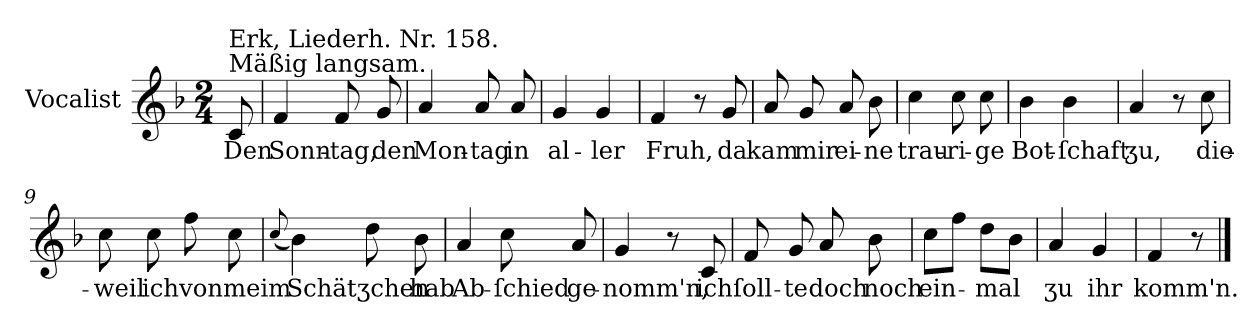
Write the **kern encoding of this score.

**kern	**text
*part1	*part1
*staff1	*staff1
*I"Vocalist	*
*k[b-]	*
*F:	*
*M2/4	*
=	=
!LO:TX:a:t=Mäßig langsam.	!
!LO:TX:a:t=Erk, Liederh. Nr. 158.	!
8c	Den
=1	=1
4f	Sonn-
8f	-tag,
8g	den
=2	=2
4a	Mon-
8a	-tag
8a	in
=3	=3
4g	al-
4g	-ler
=4	=4
4f	Fruh,
8r	.
8g	da
=5	=5
8a	kam
8g	mir
8a	ei-
8b-	-ne
=6	=6
4cc	trau-
8cc	-ri-
8cc	-ge
=7	=7
4b-	Bot-
4b-	-ſchaft
=8	=8
4a	ʒu,
8r	.
8cc	die-
=9	=9
8cc	-weil
8cc	ich
8ff	von
8cc	meim
=10	=10
(8qqcc	.
4b-)	Schätʒchen
8dd	.
8b-	hab
=11	=11
4a	Ab-
8cc	-ſchied
8a	ge-
=12	=12
4g	-nomm'n,
8r	.
8c	ich
=13	=13
8f	ſoll-
8g	-te
8a	doch
8b-	noch
=14	=14
8ccL	ein-
8ffJ	.
8ddL	-mal
8b-J	.
=15	=15
4a	ʒu
4g	ihr
=16	=16
4f	komm'n.
8r	.
==	==
*-	*-
